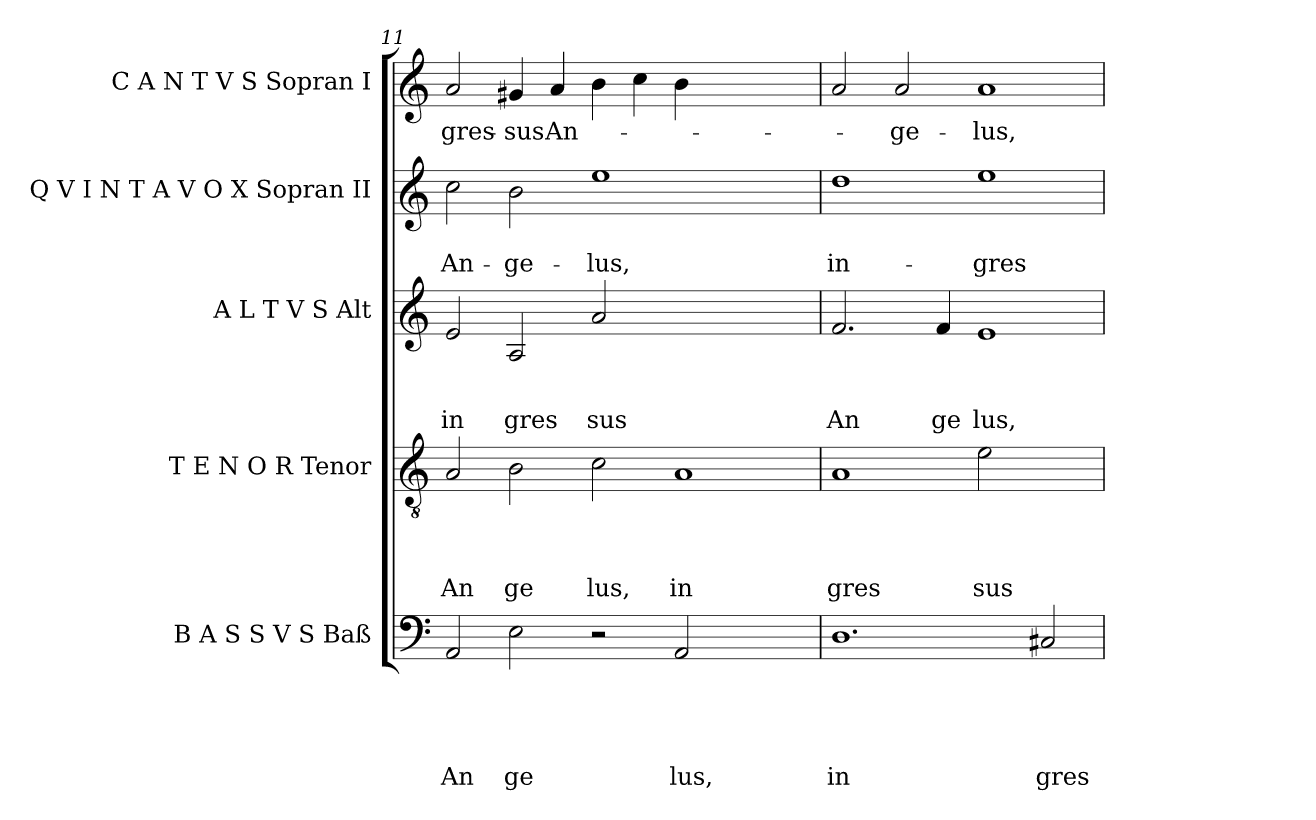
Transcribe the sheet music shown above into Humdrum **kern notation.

**kern	**text	**text	**text	**text	**text	**kern	**text	**text	**text	**text	**kern	**text	**text	**text	**kern	**text	**text	**kern	**text
*part5	*part5	*part5	*part5	*part5	*part5	*part4	*part4	*part4	*part4	*part4	*part3	*part3	*part3	*part3	*part2	*part2	*part2	*part1	*part1
*staff5	*staff5	*staff5	*staff5	*staff5	*staff5	*staff4	*staff4	*staff4	*staff4	*staff4	*staff3	*staff3	*staff3	*staff3	*staff2	*staff2	*staff2	*staff1	*staff1
*I"B A S S V S Baß	*	*	*	*	*	*I"T E N O R Tenor	*	*	*	*	*I"A L T V S Alt	*	*	*	*I"Q V I N T A V O X Sopran II	*	*	*I"C A N T V S Sopran I	*
*clefF4	*	*	*	*	*	*clefGv2	*	*	*	*	*clefG2	*	*	*	*clefG2	*	*	*clefG2	*
*k[]	*	*	*	*	*	*k[]	*	*	*	*	*k[]	*	*	*	*k[]	*	*	*k[]	*
*C:	*	*	*	*	*	*C:	*	*	*	*	*C:	*	*	*	*C:	*	*	*C:	*
=11	=11	=11	=11	=11	=11	=11	=11	=11	=11	=11	=11	=11	=11	=11	=11	=11	=11	=11	=11
!	!	!	!	!	!LO:LY:b	!	!	!	!	!LO:LY:b	!	!	!	!LO:LY:b	!	!	!LO:LY:b	!	!LO:LY:b
2AA/	.	.	.	.	An	2A/	.	.	.	An	2e/	.	.	in	2cc\	.	An-	2a/	-gres-
!	!	!	!	!	!LO:LY:b	!	!	!	!	!LO:LY:b	!	!	!	!LO:LY:b	!	!	!LO:LY:b	!	!LO:LY:b
2E\	.	.	.	.	ge	2B\	.	.	.	ge	2A/	.	.	gres	2b\	.	-ge-	4g#X/	-sus
!	!	!	!	!	!	!	!	!	!	!	!	!	!	!	!	!	!	!	!LO:LY:b
.	.	.	.	.	.	.	.	.	.	.	.	.	.	.	.	.	.	4a/	An-
!	!	!	!	!	!	!	!	!	!	!LO:LY:b	!	!	!	!LO:LY:b	!	!	!LO:LY:b	!	!
2r	.	.	.	.	.	2c\	.	.	.	lus,	2a/	.	.	sus	1ee	.	-lus,	4b\	.
.	.	.	.	.	.	.	.	.	.	.	.	.	.	.	.	.	.	4cc\	.
!	!	!	!	!	!LO:LY:b	!	!	!	!	!LO:LY:b	!	!	!	!	!	!	!	!	!
2AA/	.	.	.	.	lus,	1A	.	.	.	in	1ryy	.	.	.	.	.	.	4b\	.
.	.	.	.	.	.	.	.	.	.	.	.	.	.	.	.	.	.	2.ryy	.
2ryy	.	.	.	.	.	.	.	.	.	.	.	.	.	.	2ryy	.	.	.	.
=12	=12	=12	=12	=12	=12	=12	=12	=12	=12	=12	=12	=12	=12	=12	=12	=12	=12	=12	=12
!	!	!	!	!	!LO:LY:b	!	!	!	!	!LO:LY:b	!	!	!	!LO:LY:b	!	!	!LO:LY:b	!	!
1.D	.	.	.	.	in	1A	.	.	.	gres	2.f/	.	.	An	1dd	.	in-	2a/	.
!	!	!	!	!	!	!	!	!	!	!	!	!	!	!	!	!	!	!	!LO:LY:b
.	.	.	.	.	.	.	.	.	.	.	.	.	.	.	.	.	.	2a/	-ge-
!	!	!	!	!	!	!	!	!	!	!	!	!	!	!LO:LY:b	!	!	!	!	!
.	.	.	.	.	.	.	.	.	.	.	4f/	.	.	ge	.	.	.	.	.
!	!	!	!	!	!	!	!	!	!	!LO:LY:b	!	!	!	!LO:LY:b	!	!	!LO:LY:b	!	!LO:LY:b
.	.	.	.	.	.	2e\	.	.	.	sus	1e	.	.	lus,	1ee	.	-gres-	1a	-lus,
!	!	!	!	!	!LO:LY:b	!	!	!	!	!	!	!	!	!	!	!	!	!	!
2C#X/	.	.	.	.	gres	2ryy	.	.	.	.	.	.	.	.	.	.	.	.	.
=	=	=	=	=	=	=	=	=	=	=	=	=	=	=	=	=	=	=	=
*-	*-	*-	*-	*-	*-	*-	*-	*-	*-	*-	*-	*-	*-	*-	*-	*-	*-	*-	*-
